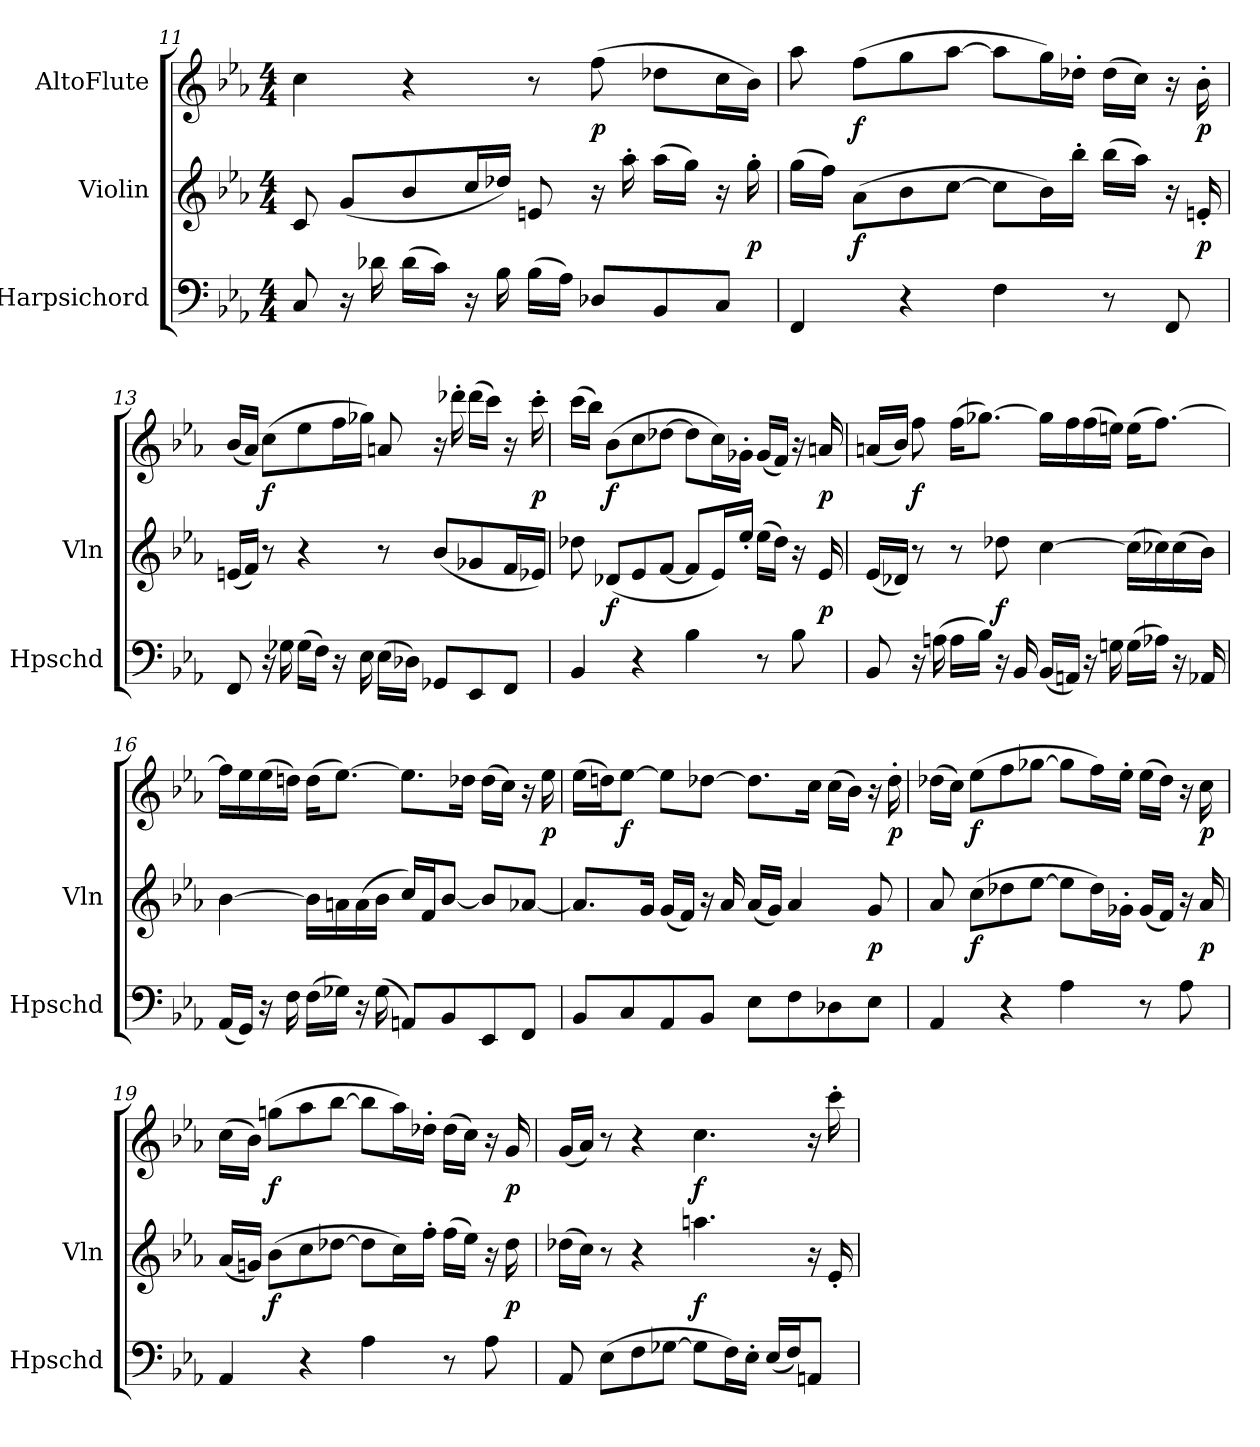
**kern	**kern	**dynam	**kern	**dynam
*part3	*part2	*part2	*part1	*part1
*staff3	*staff2	*staff2	*staff1	*staff1
*I"Harpsichord	*I"Violin	*	*I"AltoFlute	*
*I'Hpschd	*I'Vln	*	*	*
*clefF4	*clefG2	*	*clefG2	*
*k[b-e-a-]	*k[b-e-a-]	*	*k[b-e-a-]	*
*M4/4	*M4/4	*	*M4/4	*
=11	=11	=11	=11	=11
8C/	8c/	.	4cc\	.
16r	(8g/L	.	.	.
16d-X\	.	.	.	.
(16d-\LL	8b-/	.	4r	.
16c\JJ)	.	.	.	.
16r	16cc/L	.	.	.
16B-\	16dd-X/JJ)	.	.	.
(16B-\LL	8en/	.	8r	.
16A-\JJ)	.	.	.	.
8D-X/L	16r	.	(8ff\	p
.	16aa-'\	.	.	.
8BB-/	(16aa-\LL	.	8dd-X\L	.
.	16gg\JJ)	.	.	.
8C/J	16r	.	16cc\L	.
.	16gg'\	p	16b-\JJ)	.
=12	=12	=12	=12	=12
4FF/	(16gg\LL	.	8aa-\	.
.	16ff\JJ)	.	.	.
.	(8a-\L	f	(8ff\L	f
4r	8b-\	.	8gg\	.
.	[8cc\J	.	[8aa-\J	.
4F\	8cc\L]	.	8aa-\L]	.
.	16b-\L)	.	16gg\L)	.
.	16bb-'\JJ	.	16dd-X'\JJ	.
8r	(16bb-\LL	.	(16dd-\LL	.
.	16aa-\JJ)	.	16cc\JJ)	.
8FF/	16r	.	16r	.
.	16en'/	p	16b-'\	p
=13	=13	=13	=13	=13
8FF/	(16en/LL	.	(16b-/LL	.
.	16f/JJ)	.	16a-/JJ)	.
16r	8r	.	(8cc\L	f
16G-X\	.	.	.	.
(16G-\LL	4r	.	8ee-\	.
16F\JJ)	.	.	.	.
16r	.	.	16ff\L	.
16E-\	.	.	16gg-X\JJ)	.
(16E-\LL	8r	.	8an/	.
16D-X\JJ)	.	.	.	.
8GG-X/L	(8b-/L	.	16r	.
.	.	.	16ddd-X'\	.
8EE-/	8g-X/	.	(16ddd-\LL	.
.	.	.	16ccc\JJ)	.
8FF/J	16f/L	.	16r	.
.	16e-X/JJ)	.	16ccc'\	p
=14	=14	=14	=14	=14
4BB-/	8dd-X\	.	(16ccc\LL	.
.	.	.	16bb-\JJ)	.
.	(8d-X/L	f	(8b-\L	f
4r	8e-/	.	8cc\	.
.	[8f/J	.	[8dd-X\J	.
4B-\	8f/L]	.	8dd-\L]	.
.	16e-/L)	.	16cc\L)	.
.	16ee-'/JJ	.	16g-X'\JJ	.
8r	(16ee-\LL	.	(16g-/LL	.
.	16dd-\JJ)	.	16f/JJ)	.
8B-\	16r	.	16r	.
.	16e-/	p	16an/	p
=15	=15	=15	=15	=15
8BB-/	(16e-/LL	.	(16an/LL	.
.	16d-X/JJ)	.	16b-/JJ)	.
16r	8r	.	8ff\	f
(16An\	.	.	.	.
16A\LL	8r	.	(16ff\KL	.
16B-\JJ)	.	.	[8.gg-X\J)	.
16r	8dd-X\	f	.	.
16BB-/	.	.	.	.
(16BB-/LL	[4cc\	.	16gg-\LL]	.
16AAn/JJ)	.	.	16ff\	.
16r	.	.	(16ff\	.
16Gn\	.	.	16een\JJ)	.
(16G\LL	(16cc\LL]	.	(16ee\KL	.
16A-X\JJ)	16cc-X\)	.	[8.ff\J)	.
16r	(16cc-\	.	.	.
16AA-X/	16b-\JJ)	.	.	.
=16	=16	=16	=16	=16
(16AA-/LL	[4b-\	.	16ff\LL]	.
16GG/JJ)	.	.	16ee-\	.
16r	.	.	(16ee-\	.
16F\	.	.	16ddn\JJ)	.
(16F\LL	16b-\LL]	.	(16dd\KL	.
16G-X\JJ)	16an\	.	[8.ee-\J)	.
16r	(16a\	.	.	.
(16G-\	16b-\JJ	.	.	.
8AAn/L)	16cc/LL)	.	8.ee-\L]	.
.	16f/J	.	.	.
8BB-/	[8b-/J	.	.	.
.	.	.	16dd-X\Jk	.
8EE-/	8b-/L]	.	(16dd-\LL	.
.	.	.	16cc\JJ)	.
8FF/J	[8a-X/J	.	16r	.
.	.	.	16ee-\	p
=17	=17	=17	=17	=17
8BB-/L	8.a-/L]	.	(16ee-\LL	.
.	.	.	16ddn\J)	.
8C/	.	.	[8ee-\J	f
.	16g/Jk	.	.	.
8AA-/	(16g/LL	.	8ee-\L]	.
.	16f/JJ)	.	.	.
8BB-/J	16r	.	[8dd-X\J	.
.	16a-/	.	.	.
8E-\L	(16a-/LL	.	8.dd-\L]	.
.	16g/JJ)	.	.	.
8F\	4a-/	.	.	.
.	.	.	16cc\Jk	.
8D-X\	.	.	(16cc\LL	.
.	.	.	16b-\JJ)	.
8E-\J	8g/	p	16r	.
.	.	.	16dd-'\	p
=18	=18	=18	=18	=18
4AA-/	8a-/	.	(16dd-X\LL	.
.	.	.	16cc\JJ)	.
.	(8cc\L	f	(8ee-\L	f
4r	8dd-X\	.	8ff\	.
.	[8ee-\J	.	[8gg-X\J	.
4A-\	8ee-\L]	.	8gg-\L]	.
.	16dd-\L)	.	16ff\L)	.
.	16g-X'\JJ	.	16ee-'\JJ	.
8r	(16g-/LL	.	(16ee-\LL	.
.	16f/JJ)	.	16dd-\JJ)	.
8A-\	16r	.	16r	.
.	16a-/	p	16cc\	p
=19	=19	=19	=19	=19
4AA-/	(16a-/LL	.	(16cc\LL	.
.	16gn/JJ)	.	16b-\JJ)	.
.	(8b-\L	f	(8ggn\L	f
4r	8cc\	.	8aa-\	.
.	[8dd-X\J	.	[8bb-\J	.
4A-\	8dd-\L]	.	8bb-\L]	.
.	16cc\L)	.	16aa-\L)	.
.	16ff'\JJ	.	16dd-X'\JJ	.
8r	(16ff\LL	.	(16dd-\LL	.
.	16ee-\JJ)	.	16cc\JJ)	.
8A-\	16r	.	16r	.
.	16dd-\	p	16g/	p
=20	=20	=20	=20	=20
8AA-/	(16dd-X\LL	.	(16g/LL	.
.	16cc\JJ)	.	16a-/JJ)	.
(8E-\L	8r	.	8r	.
8F\	4r	.	4r	.
[8G-X\J	.	.	.	.
8G-\L]	4.aan\	f	4.cc\	f
16F\L)	.	.	.	.
16E-'\JJ	.	.	.	.
(16E-/LL	.	.	.	.
16F/J)	.	.	.	.
8AAn/J	16r	.	16r	.
.	16e-'/	.	16ccc'\	.
=	=	=	=	=
*-	*-	*-	*-	*-
